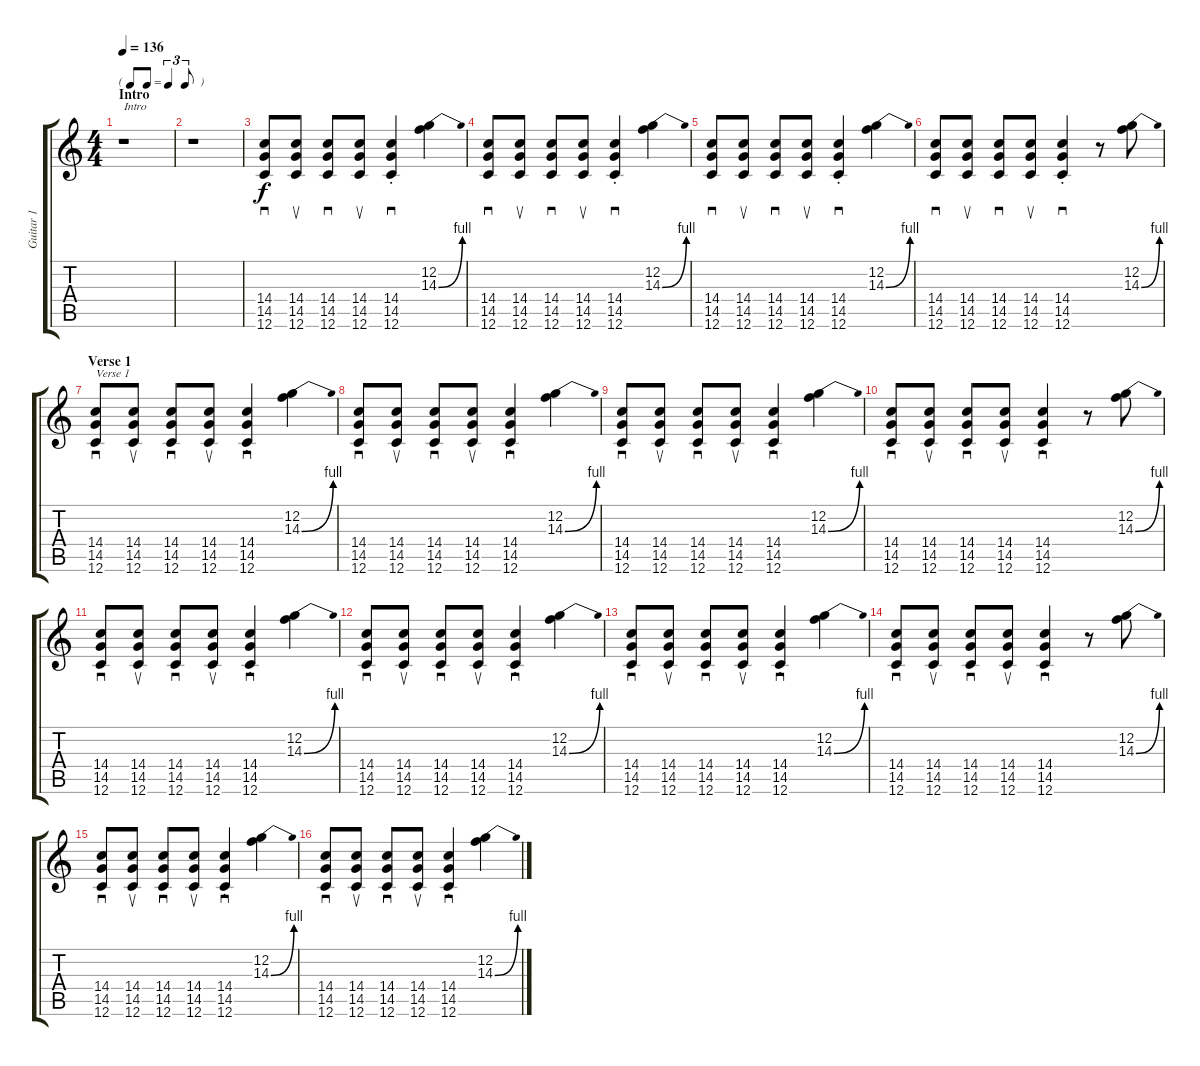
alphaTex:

\track ("Guitar 1" "Guitar 1") {instrument distortionguitar}
\staff {score tabs}
\tuning (C4 G3 Eb3 Bb2 F2 C2) {hide}
\ts (4 4)
\tf triplet8th
\section ("" "Intro")
\tempo 136
\clef g2
\ks c
r.1{txt "Intro" dy f instrument distortionguitar} |
r.1 |
(14.4 14.5 12.6).8{sd} (14.4 14.5 12.6).8{su} (14.4 14.5 12.6).8{sd} (14.4 14.5 12.6).8{su} (14.4{st} 14.5{st} 12.6{st}).4{sd} (12.2 14.3{be (bend 0 0 60 4)}).4 |
(14.4 14.5 12.6).8{sd} (14.4 14.5 12.6).8{su} (14.4 14.5 12.6).8{sd} (14.4 14.5 12.6).8{su} (14.4{st} 14.5{st} 12.6{st}).4{sd} (12.2 14.3{be (bend 0 0 60 4)}).4 |
(14.4 14.5 12.6).8{sd} (14.4 14.5 12.6).8{su} (14.4 14.5 12.6).8{sd} (14.4 14.5 12.6).8{su} (14.4{st} 14.5{st} 12.6{st}).4{sd} (12.2 14.3{be (bend 0 0 60 4)}).4 |
(14.4 14.5 12.6).8{sd} (14.4 14.5 12.6).8{su} (14.4 14.5 12.6).8{sd} (14.4 14.5 12.6).8{su} (14.4{st} 14.5{st} 12.6{st}).4{sd} r.8 (12.2 14.3{be (bend 0 0 60 4)}).8 |
\section ("" "Verse 1")
(14.4 14.5 12.6).8{sd txt "Verse 1"} (14.4 14.5 12.6).8{su} (14.4 14.5 12.6).8{sd} (14.4 14.5 12.6).8{su} (14.4{st} 14.5{st} 12.6{st}).4{sd} (12.2 14.3{be (bend 0 0 60 4)}).4 |
(14.4 14.5 12.6).8{sd} (14.4 14.5 12.6).8{su} (14.4 14.5 12.6).8{sd} (14.4 14.5 12.6).8{su} (14.4{st} 14.5{st} 12.6{st}).4{sd} (12.2 14.3{be (bend 0 0 60 4)}).4 |
(14.4 14.5 12.6).8{sd} (14.4 14.5 12.6).8{su} (14.4 14.5 12.6).8{sd} (14.4 14.5 12.6).8{su} (14.4{st} 14.5{st} 12.6{st}).4{sd} (12.2 14.3{be (bend 0 0 60 4)}).4 |
(14.4 14.5 12.6).8{sd} (14.4 14.5 12.6).8{su} (14.4 14.5 12.6).8{sd} (14.4 14.5 12.6).8{su} (14.4{st} 14.5{st} 12.6{st}).4{sd} r.8 (12.2 14.3{be (bend 0 0 60 4)}).8 |
(14.4 14.5 12.6).8{sd} (14.4 14.5 12.6).8{su} (14.4 14.5 12.6).8{sd} (14.4 14.5 12.6).8{su} (14.4{st} 14.5{st} 12.6{st}).4{sd} (12.2 14.3{be (bend 0 0 60 4)}).4 |
(14.4 14.5 12.6).8{sd} (14.4 14.5 12.6).8{su} (14.4 14.5 12.6).8{sd} (14.4 14.5 12.6).8{su} (14.4{st} 14.5{st} 12.6{st}).4{sd} (12.2 14.3{be (bend 0 0 60 4)}).4 |
(14.4 14.5 12.6).8{sd} (14.4 14.5 12.6).8{su} (14.4 14.5 12.6).8{sd} (14.4 14.5 12.6).8{su} (14.4{st} 14.5{st} 12.6{st}).4{sd} (12.2 14.3{be (bend 0 0 60 4)}).4 |
(14.4 14.5 12.6).8{sd} (14.4 14.5 12.6).8{su} (14.4 14.5 12.6).8{sd} (14.4 14.5 12.6).8{su} (14.4{st} 14.5{st} 12.6{st}).4{sd} r.8 (12.2 14.3{be (bend 0 0 60 4)}).8 |
(14.4 14.5 12.6).8{sd} (14.4 14.5 12.6).8{su} (14.4 14.5 12.6).8{sd} (14.4 14.5 12.6).8{su} (14.4{st} 14.5{st} 12.6{st}).4{sd} (12.2 14.3{be (bend 0 0 60 4)}).4 |
(14.4 14.5 12.6).8{sd} (14.4 14.5 12.6).8{su} (14.4 14.5 12.6).8{sd} (14.4 14.5 12.6).8{su} (14.4{st} 14.5{st} 12.6{st}).4{sd} (12.2 14.3{be (bend 0 0 60 4)}).4
